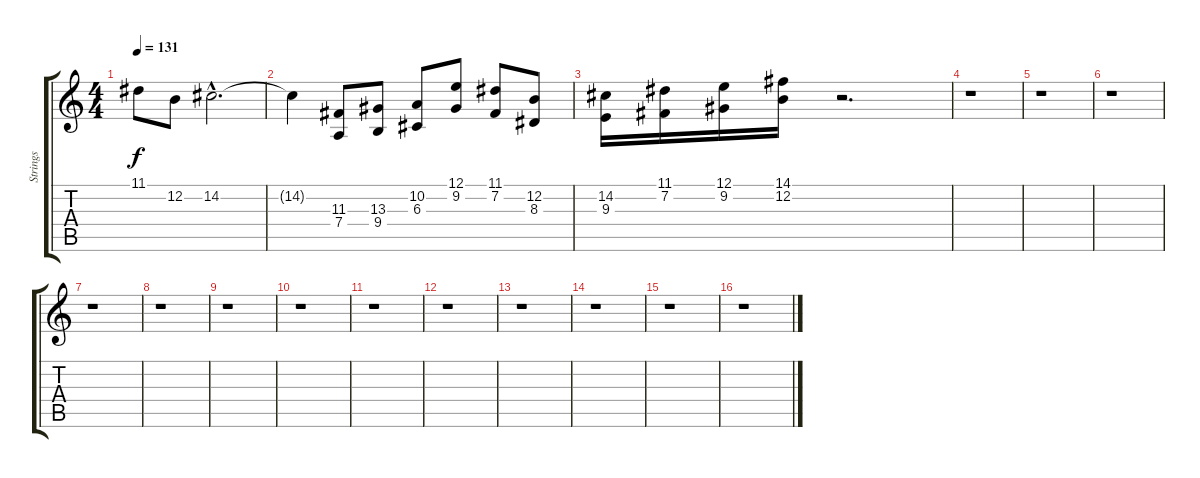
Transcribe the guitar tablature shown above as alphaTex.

\track ("Strings" "Strings") {instrument stringensemble1}
\staff {score tabs}
\tuning (E4 B3 G3 D3 A2 E2) {hide}
\ts (4 4)
\tempo 131
\clef g2
\ks c
11.1.8{dy f} 12.2.8 14.2{hac}.2{d} |
14.2{t}.4 (11.3 7.4).8 (13.3 9.4).8 (10.2 6.3).8 (12.1 9.2).8 (11.1 7.2).8 (12.2 8.3).8 |
(14.2 9.3).16 (11.1 7.2).16 (12.1 9.2).16 (14.1 12.2).16 r.2{d} |
r.1 |
r.1 |
r.1 |
r.1 |
r.1 |
r.1 |
r.1 |
r.1 |
r.1 |
r.1 |
r.1 |
r.1 |
r.1
